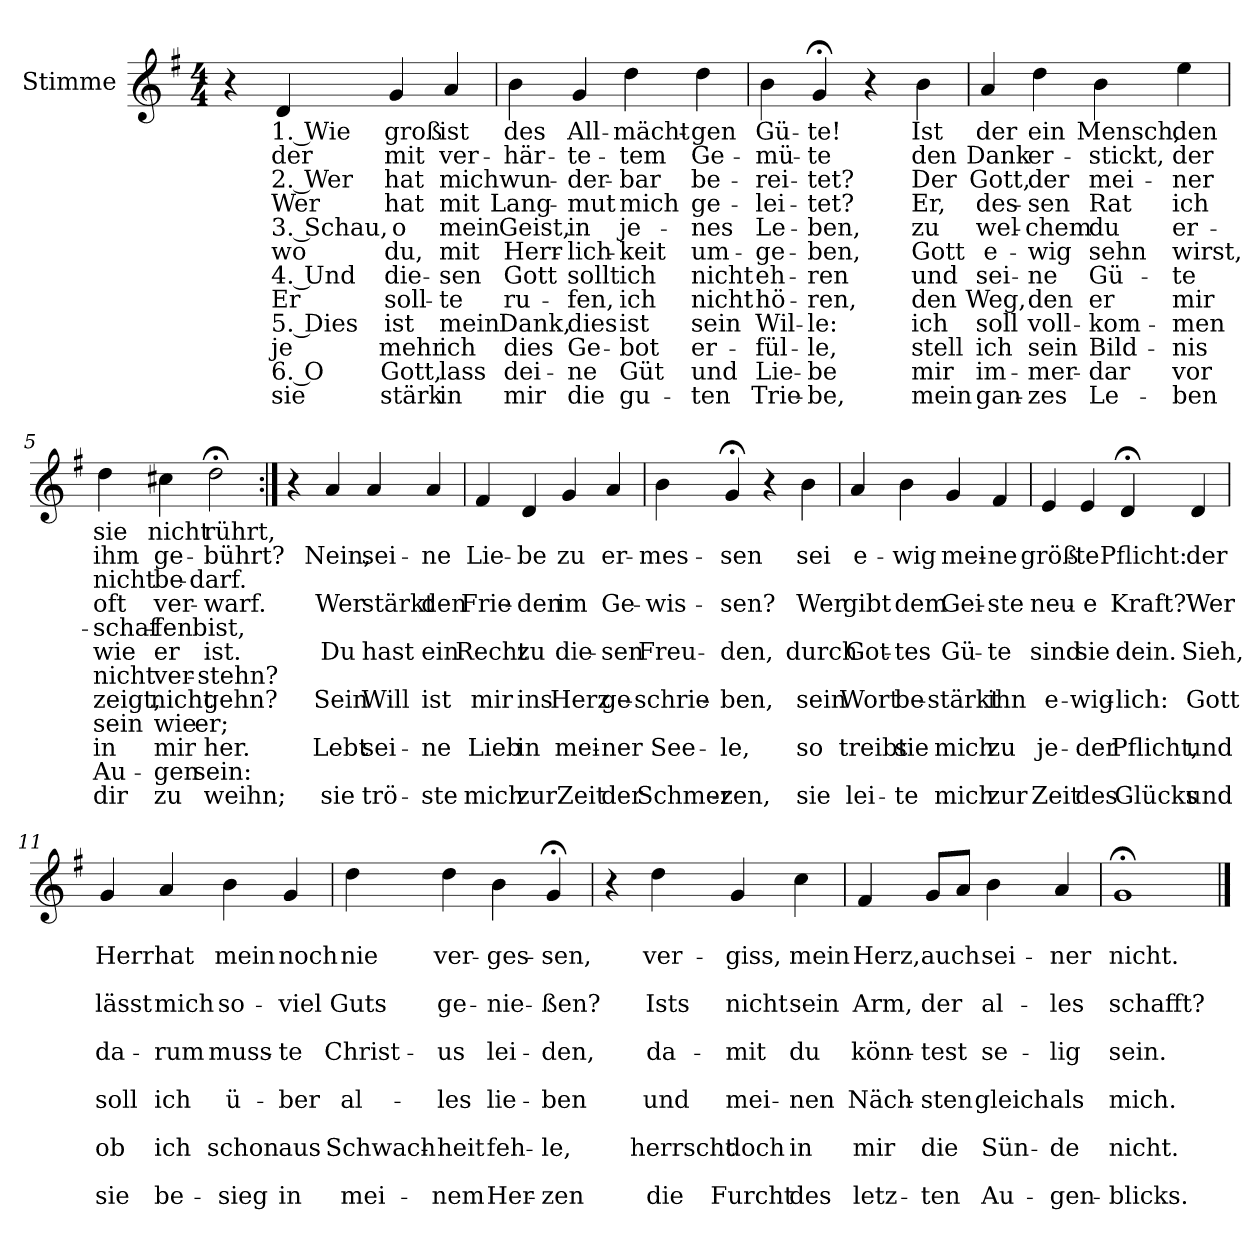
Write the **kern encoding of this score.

**kern	**text	**text	**text	**text	**text	**text	**text	**text	**text	**text	**text	**text
*part1	*part1	*part1	*part1	*part1	*part1	*part1	*part1	*part1	*part1	*part1	*part1	*part1
*staff1	*staff1	*staff1	*staff1	*staff1	*staff1	*staff1	*staff1	*staff1	*staff1	*staff1	*staff1	*staff1
*I"Stimme	*	*	*	*	*	*	*	*	*	*	*	*
*I'St.	*	*	*	*	*	*	*	*	*	*	*	*
*clefG2	*	*	*	*	*	*	*	*	*	*	*	*
*k[f#]	*	*	*	*	*	*	*	*	*	*	*	*
*M4/4	*	*	*	*	*	*	*	*	*	*	*	*
=1	=1	=1	=1	=1	=1	=1	=1	=1	=1	=1	=1	=1
4r	.	.	.	.	.	.	.	.	.	.	.	.
!	!LO:LY:b	!LO:LY:b	!LO:LY:b	!LO:LY:b	!LO:LY:b	!LO:LY:b	!LO:LY:b	!LO:LY:b	!LO:LY:b	!LO:LY:b	!LO:LY:b	!LO:LY:b
4d/	1. Wie	der	2. Wer	Wer	3. Schau,	wo	4. Und	Er	5. Dies	je	6. O	sie
!	!LO:LY:b	!LO:LY:b	!LO:LY:b	!LO:LY:b	!LO:LY:b	!LO:LY:b	!LO:LY:b	!LO:LY:b	!LO:LY:b	!LO:LY:b	!LO:LY:b	!LO:LY:b
4g/	groß	mit	hat	hat	o	du,	die-	soll-	ist	mehr	Gott,	stärk
!	!LO:LY:b	!LO:LY:b	!LO:LY:b	!LO:LY:b	!LO:LY:b	!LO:LY:b	!LO:LY:b	!LO:LY:b	!LO:LY:b	!LO:LY:b	!LO:LY:b	!LO:LY:b
4a/	ist	ver-	mich	mit	mein	mit	-sen	-te	mein	ich	lass	in
=2	=2	=2	=2	=2	=2	=2	=2	=2	=2	=2	=2	=2
!	!LO:LY:b	!LO:LY:b	!LO:LY:b	!LO:LY:b	!LO:LY:b	!LO:LY:b	!LO:LY:b	!LO:LY:b	!LO:LY:b	!LO:LY:b	!LO:LY:b	!LO:LY:b
4b\	des	-här-	wun-	Lang-	Geist,	Herr-	Gott	ru-	Dank,	dies	dei-	mir
!	!LO:LY:b	!LO:LY:b	!LO:LY:b	!LO:LY:b	!LO:LY:b	!LO:LY:b	!LO:LY:b	!LO:LY:b	!LO:LY:b	!LO:LY:b	!LO:LY:b	!LO:LY:b
4g/	All-	-te-	-der-	-mut	in	-lich-	sollt	-fen,	dies	Ge-	-ne	die
!	!LO:LY:b	!LO:LY:b	!LO:LY:b	!LO:LY:b	!LO:LY:b	!LO:LY:b	!LO:LY:b	!LO:LY:b	!LO:LY:b	!LO:LY:b	!LO:LY:b	!LO:LY:b
4dd\	-mächt-	-tem	-bar	mich	je-	-keit	ich	ich	ist	-bot	Güt	gu-
!	!LO:LY:b	!LO:LY:b	!LO:LY:b	!LO:LY:b	!LO:LY:b	!LO:LY:b	!LO:LY:b	!LO:LY:b	!LO:LY:b	!LO:LY:b	!LO:LY:b	!LO:LY:b
4dd\	-gen	Ge-	be-	ge-	-nes	um-	nicht	nicht	sein	er-	und	-ten
=3	=3	=3	=3	=3	=3	=3	=3	=3	=3	=3	=3	=3
!	!LO:LY:b	!LO:LY:b	!LO:LY:b	!LO:LY:b	!LO:LY:b	!LO:LY:b	!LO:LY:b	!LO:LY:b	!LO:LY:b	!LO:LY:b	!LO:LY:b	!LO:LY:b
4b\	Gü-	-mü-	-rei-	-lei-	Le-	-ge-	eh-	hö-	Wil-	-fül-	Lie-	Trie-
!	!LO:LY:b	!LO:LY:b	!LO:LY:b	!LO:LY:b	!LO:LY:b	!LO:LY:b	!LO:LY:b	!LO:LY:b	!LO:LY:b	!LO:LY:b	!LO:LY:b	!LO:LY:b
4g;</	-te!	-te	-tet?	-tet?	-ben,	-ben,	-ren	-ren,	-le:	-le,	-be	-be,
4r	.	.	.	.	.	.	.	.	.	.	.	.
!	!LO:LY:b	!LO:LY:b	!LO:LY:b	!LO:LY:b	!LO:LY:b	!LO:LY:b	!LO:LY:b	!LO:LY:b	!LO:LY:b	!LO:LY:b	!LO:LY:b	!LO:LY:b
4b\	Ist	den	Der	Er,	zu	Gott	und	den	ich	stell	mir	mein
=4	=4	=4	=4	=4	=4	=4	=4	=4	=4	=4	=4	=4
!	!LO:LY:b	!LO:LY:b	!LO:LY:b	!LO:LY:b	!LO:LY:b	!LO:LY:b	!LO:LY:b	!LO:LY:b	!LO:LY:b	!LO:LY:b	!LO:LY:b	!LO:LY:b
4a/	der	Dank	Gott,	des-	wel-	e-	sei-	Weg,	soll	ich	im-	gan-
!	!LO:LY:b	!LO:LY:b	!LO:LY:b	!LO:LY:b	!LO:LY:b	!LO:LY:b	!LO:LY:b	!LO:LY:b	!LO:LY:b	!LO:LY:b	!LO:LY:b	!LO:LY:b
4dd\	ein	er-	der	-sen	-chem	-wig	-ne	den	voll-	sein	-mer-	-zes
!	!LO:LY:b	!LO:LY:b	!LO:LY:b	!LO:LY:b	!LO:LY:b	!LO:LY:b	!LO:LY:b	!LO:LY:b	!LO:LY:b	!LO:LY:b	!LO:LY:b	!LO:LY:b
4b\	Mensch,	-stickt,	mei-	Rat	du	sehn	Gü-	er	-kom-	Bild-	-dar	Le-
!	!LO:LY:b	!LO:LY:b	!LO:LY:b	!LO:LY:b	!LO:LY:b	!LO:LY:b	!LO:LY:b	!LO:LY:b	!LO:LY:b	!LO:LY:b	!LO:LY:b	!LO:LY:b
4ee\	den	der	-ner	ich	er-	wirst,	-te	mir	-men	-nis	vor	-ben
!!LO:LB:g=z
=5	=5	=5	=5	=5	=5	=5	=5	=5	=5	=5	=5	=5
!	!LO:LY:b	!LO:LY:b	!LO:LY:b	!LO:LY:b	!LO:LY:b	!LO:LY:b	!LO:LY:b	!LO:LY:b	!LO:LY:b	!LO:LY:b	!LO:LY:b	!LO:LY:b
4dd\	sie	ihm	nicht	oft	-schaf-	wie	nicht	zeigt,	sein	in	Au-	dir
!	!LO:LY:b	!LO:LY:b	!LO:LY:b	!LO:LY:b	!LO:LY:b	!LO:LY:b	!LO:LY:b	!LO:LY:b	!LO:LY:b	!LO:LY:b	!LO:LY:b	!LO:LY:b
4cc#X\	nicht	ge-	be-	ver-	-fen	er	ver-	nicht	wie	mir	-gen	zu
!	!LO:LY:b	!LO:LY:b	!LO:LY:b	!LO:LY:b	!LO:LY:b	!LO:LY:b	!LO:LY:b	!LO:LY:b	!LO:LY:b	!LO:LY:b	!LO:LY:b	!LO:LY:b
2dd;<\	rührt,	-bührt?	-darf.	-warf.	bist,	ist.	-stehn?	gehn?	er;	her.	sein:	weihn;
=6:|!	=6:|!	=6:|!	=6:|!	=6:|!	=6:|!	=6:|!	=6:|!	=6:|!	=6:|!	=6:|!	=6:|!	=6:|!
4r	.	.	.	.	.	.	.	.	.	.	.	.
!	!	!LO:LY:b	!	!LO:LY:b	!	!LO:LY:b	!	!LO:LY:b	!	!LO:LY:b	!	!LO:LY:b
4a/	.	Nein,	.	Wer	.	Du	.	Sein	.	Lebt	.	sie
!	!	!LO:LY:b	!	!LO:LY:b	!	!LO:LY:b	!	!LO:LY:b	!	!LO:LY:b	!	!LO:LY:b
4a/	.	sei-	.	stärkt	.	hast	.	Will	.	sei-	.	trö-
!	!	!LO:LY:b	!	!LO:LY:b	!	!LO:LY:b	!	!LO:LY:b	!	!LO:LY:b	!	!LO:LY:b
4a/	.	-ne	.	den	.	ein	.	ist	.	-ne	.	-ste
=7	=7	=7	=7	=7	=7	=7	=7	=7	=7	=7	=7	=7
!	!	!LO:LY:b	!	!LO:LY:b	!	!LO:LY:b	!	!LO:LY:b	!	!LO:LY:b	!	!LO:LY:b
4f#/	.	Lie-	.	Frie-	.	Recht	.	mir	.	Lieb	.	mich
!	!	!LO:LY:b	!	!LO:LY:b	!	!LO:LY:b	!	!LO:LY:b	!	!LO:LY:b	!	!LO:LY:b
4d/	.	-be	.	-den	.	zu	.	ins	.	in	.	zur
!	!	!LO:LY:b	!	!LO:LY:b	!	!LO:LY:b	!	!LO:LY:b	!	!LO:LY:b	!	!LO:LY:b
4g/	.	zu	.	im	.	die-	.	Herz	.	mei-	.	Zeit
!	!	!LO:LY:b	!	!LO:LY:b	!	!LO:LY:b	!	!LO:LY:b	!	!LO:LY:b	!	!LO:LY:b
4a/	.	er-	.	Ge-	.	-sen	.	ge-	.	-ner	.	der
=8	=8	=8	=8	=8	=8	=8	=8	=8	=8	=8	=8	=8
!	!	!LO:LY:b	!	!LO:LY:b	!	!LO:LY:b	!	!LO:LY:b	!	!LO:LY:b	!	!LO:LY:b
4b\	.	-mes-	.	-wis-	.	Freu-	.	-schrie-	.	See-	.	Schmer-
!	!	!LO:LY:b	!	!LO:LY:b	!	!LO:LY:b	!	!LO:LY:b	!	!LO:LY:b	!	!LO:LY:b
4g;</	.	-sen	.	-sen?	.	-den,	.	-ben,	.	-le,	.	-zen,
4r	.	.	.	.	.	.	.	.	.	.	.	.
!	!	!LO:LY:b	!	!LO:LY:b	!	!LO:LY:b	!	!LO:LY:b	!	!LO:LY:b	!	!LO:LY:b
4b\	.	sei	.	Wer	.	durch	.	sein	.	so	.	sie
!!LO:LB:g=z
=9	=9	=9	=9	=9	=9	=9	=9	=9	=9	=9	=9	=9
!	!	!LO:LY:b	!	!LO:LY:b	!	!LO:LY:b	!	!LO:LY:b	!	!LO:LY:b	!	!LO:LY:b
4a/	.	e-	.	gibt	.	Got-	.	Wort	.	treibt	.	lei-
!	!	!LO:LY:b	!	!LO:LY:b	!	!LO:LY:b	!	!LO:LY:b	!	!LO:LY:b	!	!LO:LY:b
4b\	.	-wig	.	dem	.	-tes	.	be-	.	sie	.	-te
!	!	!LO:LY:b	!	!LO:LY:b	!	!LO:LY:b	!	!LO:LY:b	!	!LO:LY:b	!	!LO:LY:b
4g/	.	mei-	.	Gei-	.	Gü-	.	-stärkt	.	mich	.	mich
!	!	!LO:LY:b	!	!LO:LY:b	!	!LO:LY:b	!	!LO:LY:b	!	!LO:LY:b	!	!LO:LY:b
4f#/	.	-ne	.	-ste	.	-te	.	ihn	.	zu	.	zur
=10	=10	=10	=10	=10	=10	=10	=10	=10	=10	=10	=10	=10
!	!	!LO:LY:b	!	!LO:LY:b	!	!LO:LY:b	!	!LO:LY:b	!	!LO:LY:b	!	!LO:LY:b
4e/	.	größ-	.	neu-	.	sind	.	e-	.	je-	.	Zeit
!	!	!LO:LY:b	!	!LO:LY:b	!	!LO:LY:b	!	!LO:LY:b	!	!LO:LY:b	!	!LO:LY:b
4e/	.	-te	.	-e	.	sie	.	-wig-	.	-der	.	des
!	!	!LO:LY:b	!	!LO:LY:b	!	!LO:LY:b	!	!LO:LY:b	!	!LO:LY:b	!	!LO:LY:b
4d;</	.	Pflicht:	.	Kraft?	.	dein.	.	-lich:	.	Pflicht,	.	Glücks
!	!	!LO:LY:b	!	!LO:LY:b	!	!LO:LY:b	!	!LO:LY:b	!	!LO:LY:b	!	!LO:LY:b
4d/	.	der	.	Wer	.	Sieh,	.	Gott	.	und	.	und
=11	=11	=11	=11	=11	=11	=11	=11	=11	=11	=11	=11	=11
!	!	!LO:LY:b	!	!LO:LY:b	!	!LO:LY:b	!	!LO:LY:b	!	!LO:LY:b	!	!LO:LY:b
4g/	.	Herr	.	lässt	.	da-	.	soll	.	ob	.	sie
!	!	!LO:LY:b	!	!LO:LY:b	!	!LO:LY:b	!	!LO:LY:b	!	!LO:LY:b	!	!LO:LY:b
4a/	.	hat	.	mich	.	-rum	.	ich	.	ich	.	be-
!	!	!LO:LY:b	!	!LO:LY:b	!	!LO:LY:b	!	!LO:LY:b	!	!LO:LY:b	!	!LO:LY:b
4b\	.	mein	.	so-	.	muss-	.	ü-	.	schon	.	-sieg
!	!	!LO:LY:b	!	!LO:LY:b	!	!LO:LY:b	!	!LO:LY:b	!	!LO:LY:b	!	!LO:LY:b
4g/	.	noch	.	-viel	.	-te	.	-ber	.	aus	.	in
=12	=12	=12	=12	=12	=12	=12	=12	=12	=12	=12	=12	=12
!	!	!LO:LY:b	!	!LO:LY:b	!	!LO:LY:b	!	!LO:LY:b	!	!LO:LY:b	!	!LO:LY:b
4dd\	.	nie	.	Guts	.	Christ-	.	al-	.	Schwach-	.	mei-
!	!	!LO:LY:b	!	!LO:LY:b	!	!LO:LY:b	!	!LO:LY:b	!	!LO:LY:b	!	!LO:LY:b
4dd\	.	ver-	.	ge-	.	-us	.	-les	.	-heit	.	-nem
!	!	!LO:LY:b	!	!LO:LY:b	!	!LO:LY:b	!	!LO:LY:b	!	!LO:LY:b	!	!LO:LY:b
4b\	.	-ges-	.	-nie-	.	lei-	.	lie-	.	feh-	.	Her-
!	!	!LO:LY:b	!	!LO:LY:b	!	!LO:LY:b	!	!LO:LY:b	!	!LO:LY:b	!	!LO:LY:b
4g;</	.	-sen,	.	-ßen?	.	-den,	.	-ben	.	-le,	.	-zen
!!LO:PB:g=z
=13	=13	=13	=13	=13	=13	=13	=13	=13	=13	=13	=13	=13
4r	.	.	.	.	.	.	.	.	.	.	.	.
!	!	!LO:LY:b	!	!LO:LY:b	!	!LO:LY:b	!	!LO:LY:b	!	!LO:LY:b	!	!LO:LY:b
4dd\	.	ver-	.	Ists	.	da-	.	und	.	herrscht	.	die
!	!	!LO:LY:b	!	!LO:LY:b	!	!LO:LY:b	!	!LO:LY:b	!	!LO:LY:b	!	!LO:LY:b
4g/	.	-giss,	.	nicht	.	-mit	.	mei-	.	doch	.	Furcht
!	!	!LO:LY:b	!	!LO:LY:b	!	!LO:LY:b	!	!LO:LY:b	!	!LO:LY:b	!	!LO:LY:b
4cc\	.	mein	.	sein	.	du	.	-nen	.	in	.	des
=14	=14	=14	=14	=14	=14	=14	=14	=14	=14	=14	=14	=14
!	!	!LO:LY:b	!	!LO:LY:b	!	!LO:LY:b	!	!LO:LY:b	!	!LO:LY:b	!	!LO:LY:b
4f#/	.	Herz,	.	Arm,	.	könn-	.	Näch-	.	mir	.	letz-
!	!	!LO:LY:b	!	!LO:LY:b	!	!LO:LY:b	!	!LO:LY:b	!	!LO:LY:b	!	!LO:LY:b
8g/L	.	auch	.	der	.	-test	.	-sten	.	die	.	-ten
8a/J	.	.	.	.	.	.	.	.	.	.	.	.
!	!	!LO:LY:b	!	!LO:LY:b	!	!LO:LY:b	!	!LO:LY:b	!	!LO:LY:b	!	!LO:LY:b
4b\	.	sei-	.	al-	.	se-	.	gleich	.	Sün-	.	Au-
!	!	!LO:LY:b	!	!LO:LY:b	!	!LO:LY:b	!	!LO:LY:b	!	!LO:LY:b	!	!LO:LY:b
4a/	.	-ner	.	-les	.	-lig	.	als	.	-de	.	-gen-
=15	=15	=15	=15	=15	=15	=15	=15	=15	=15	=15	=15	=15
!	!	!LO:LY:b	!	!LO:LY:b	!	!LO:LY:b	!	!LO:LY:b	!	!LO:LY:b	!	!LO:LY:b
1g;<	.	nicht.	.	schafft?	.	sein.	.	mich.	.	nicht.	.	-blicks.
==	==	==	==	==	==	==	==	==	==	==	==	==
*-	*-	*-	*-	*-	*-	*-	*-	*-	*-	*-	*-	*-
